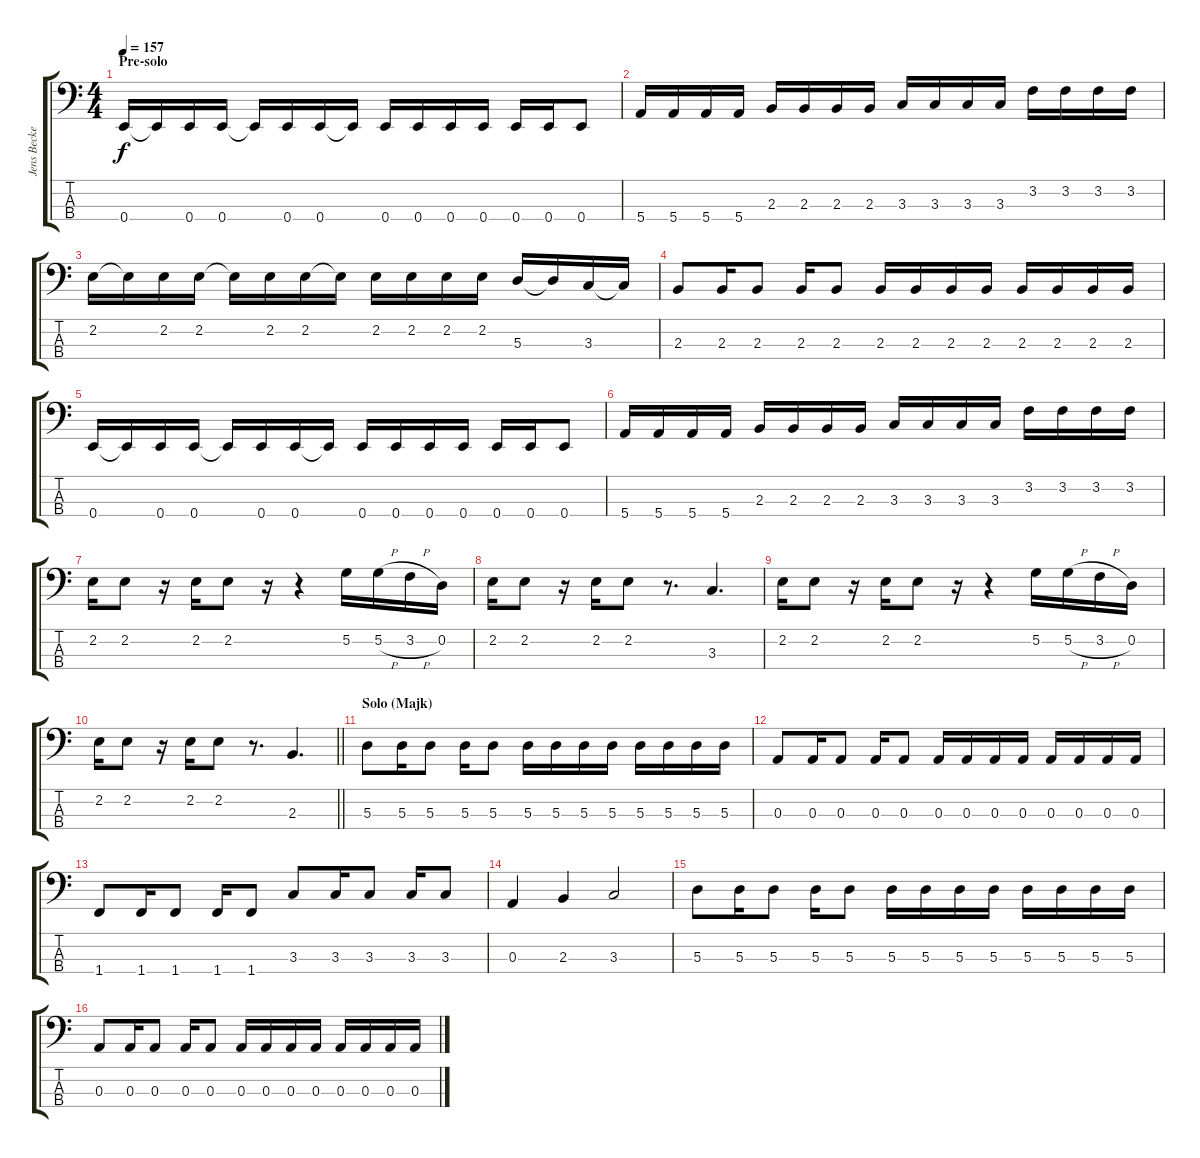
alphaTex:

\track ("Jens Becker" "Jens Becke") {instrument electricbasspick}
\staff {score tabs}
\tuning (G2 D2 A1 E1) {hide}
\ts (4 4)
\section ("" "Pre-solo")
\tempo 157
\clef f4
\ks c
0.4.16{dy f} 0.4{t}.16 0.4.16 0.4.16 0.4{t}.16 0.4.16 0.4.16 0.4{t}.16 0.4.16 0.4.16 0.4.16 0.4.16 0.4.16 0.4.16 0.4.8 |
5.4.16 5.4.16 5.4.16 5.4.16 2.3.16 2.3.16 2.3.16 2.3.16 3.3.16 3.3.16 3.3.16 3.3.16 3.2.16 3.2.16 3.2.16 3.2.16 |
2.2.16 2.2{t}.16 2.2.16 2.2.16 2.2{t}.16 2.2.16 2.2.16 2.2{t}.16 2.2.16 2.2.16 2.2.16 2.2.16 5.3.16 5.3{t}.16 3.3.16 3.3{t}.16 |
2.3.8 2.3.16 2.3.8 2.3.16 2.3.8 2.3.16 2.3.16 2.3.16 2.3.16 2.3.16 2.3.16 2.3.16 2.3.16 |
0.4.16 0.4{t}.16 0.4.16 0.4.16 0.4{t}.16 0.4.16 0.4.16 0.4{t}.16 0.4.16 0.4.16 0.4.16 0.4.16 0.4.16 0.4.16 0.4.8 |
5.4.16 5.4.16 5.4.16 5.4.16 2.3.16 2.3.16 2.3.16 2.3.16 3.3.16 3.3.16 3.3.16 3.3.16 3.2.16 3.2.16 3.2.16 3.2.16 |
2.2.16 2.2.8 r.16 2.2.16 2.2.8 r.16 r.4 5.2.16 5.2{h}.16 3.2{h}.16 0.2.16 |
2.2.16 2.2.8 r.16 2.2.16 2.2.8 r.8{d} 3.3.4{d} |
2.2.16 2.2.8 r.16 2.2.16 2.2.8 r.16 r.4 5.2.16 5.2{h}.16 3.2{h}.16 0.2.16 |
\barLineRight lightlight
2.2.16 2.2.8 r.16 2.2.16 2.2.8 r.8{d} 2.3.4{d} |
\section ("" "Solo (Majk)")
5.3.8 5.3.16 5.3.8 5.3.16 5.3.8 5.3.16 5.3.16 5.3.16 5.3.16 5.3.16 5.3.16 5.3.16 5.3.16 |
0.3.8 0.3.16 0.3.8 0.3.16 0.3.8 0.3.16 0.3.16 0.3.16 0.3.16 0.3.16 0.3.16 0.3.16 0.3.16 |
1.4.8 1.4.16 1.4.8 1.4.16 1.4.8 3.3.8 3.3.16 3.3.8 3.3.16 3.3.8 |
0.3.4 2.3.4 3.3.2 |
5.3.8 5.3.16 5.3.8 5.3.16 5.3.8 5.3.16 5.3.16 5.3.16 5.3.16 5.3.16 5.3.16 5.3.16 5.3.16 |
0.3.8 0.3.16 0.3.8 0.3.16 0.3.8 0.3.16 0.3.16 0.3.16 0.3.16 0.3.16 0.3.16 0.3.16 0.3.16
